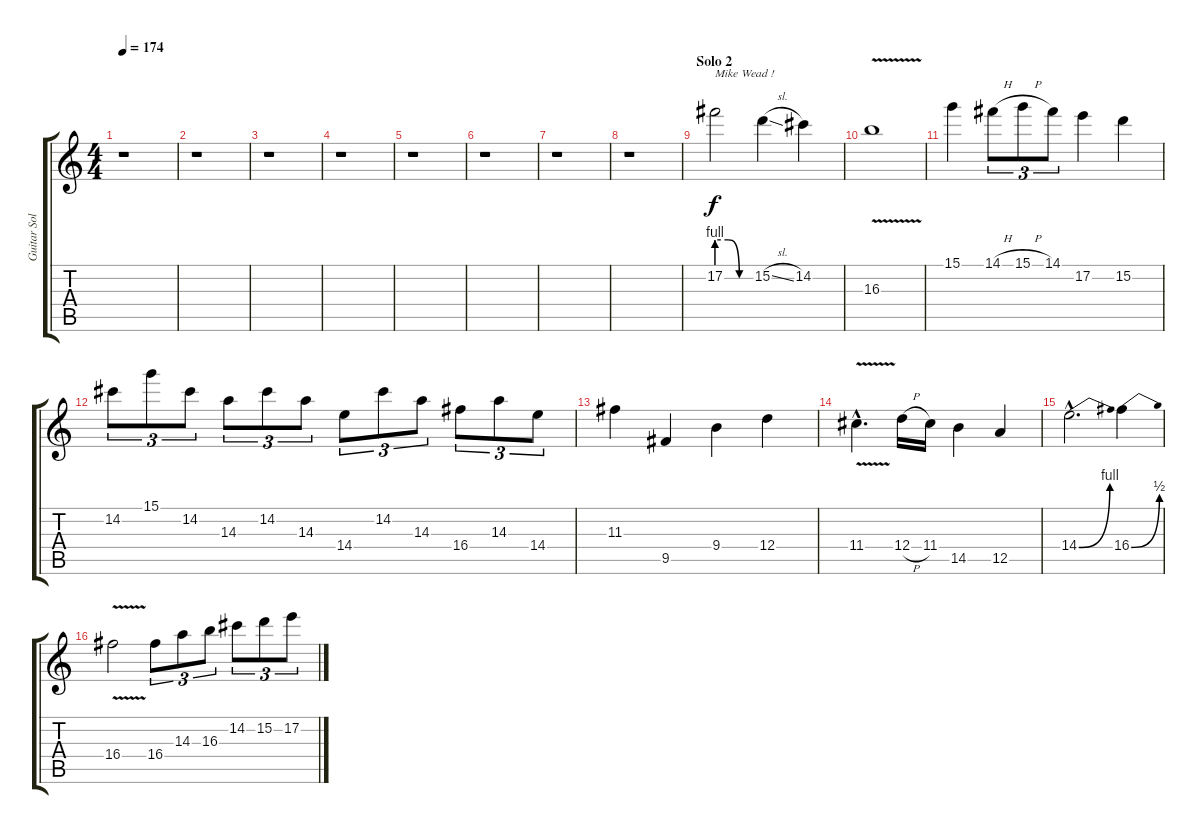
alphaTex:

\track ("Guitar Solos" "Guitar Sol") {instrument distortionguitar}
\staff {score tabs}
\tuning (E4 B3 G3 D3 A2 E2) {hide}
\ts (4 4)
\tempo 174
\clef g2
\ks c
r.1{dy f} |
r.1 |
r.1 |
r.1 |
r.1 |
r.1 |
r.1 |
r.1 |
\section ("" "Solo 2")
17.2{be (custom 0 4 20 4 40 0 60 0)}.2{txt "Mike Wead !"} 15.2{sl}.4 14.2.4 |
16.3{v}.1 |
15.1.4 14.1{h}.8{tu (3 2)} 15.1{h}.8{tu (3 2)} 14.1.8{tu (3 2)} 17.2.4 15.2.4 |
14.2.8{tu (3 2)} 15.1.8{tu (3 2)} 14.2.8{tu (3 2)} 14.3.8{tu (3 2)} 14.2.8{tu (3 2)} 14.3.8{tu (3 2)} 14.4.8{tu (3 2)} 14.2.8{tu (3 2)} 14.3.8{tu (3 2)} 16.4.8{tu (3 2)} 14.3.8{tu (3 2)} 14.4.8{tu (3 2)} |
11.3.4 9.5.4 9.4.4 12.4.4 |
11.4{v hac}.4{d} 12.4{h}.16 11.4.16 14.5.4 12.5.4 |
14.4{be (bend 0 0 60 4) hac}.2{d} 16.4{be (bend 0 0 60 2)}.4 |
16.4{v}.2 16.4.8{tu (3 2)} 14.3.8{tu (3 2)} 16.3.8{tu (3 2)} 14.2.8{tu (3 2)} 15.2.8{tu (3 2)} 17.2.8{tu (3 2)}
